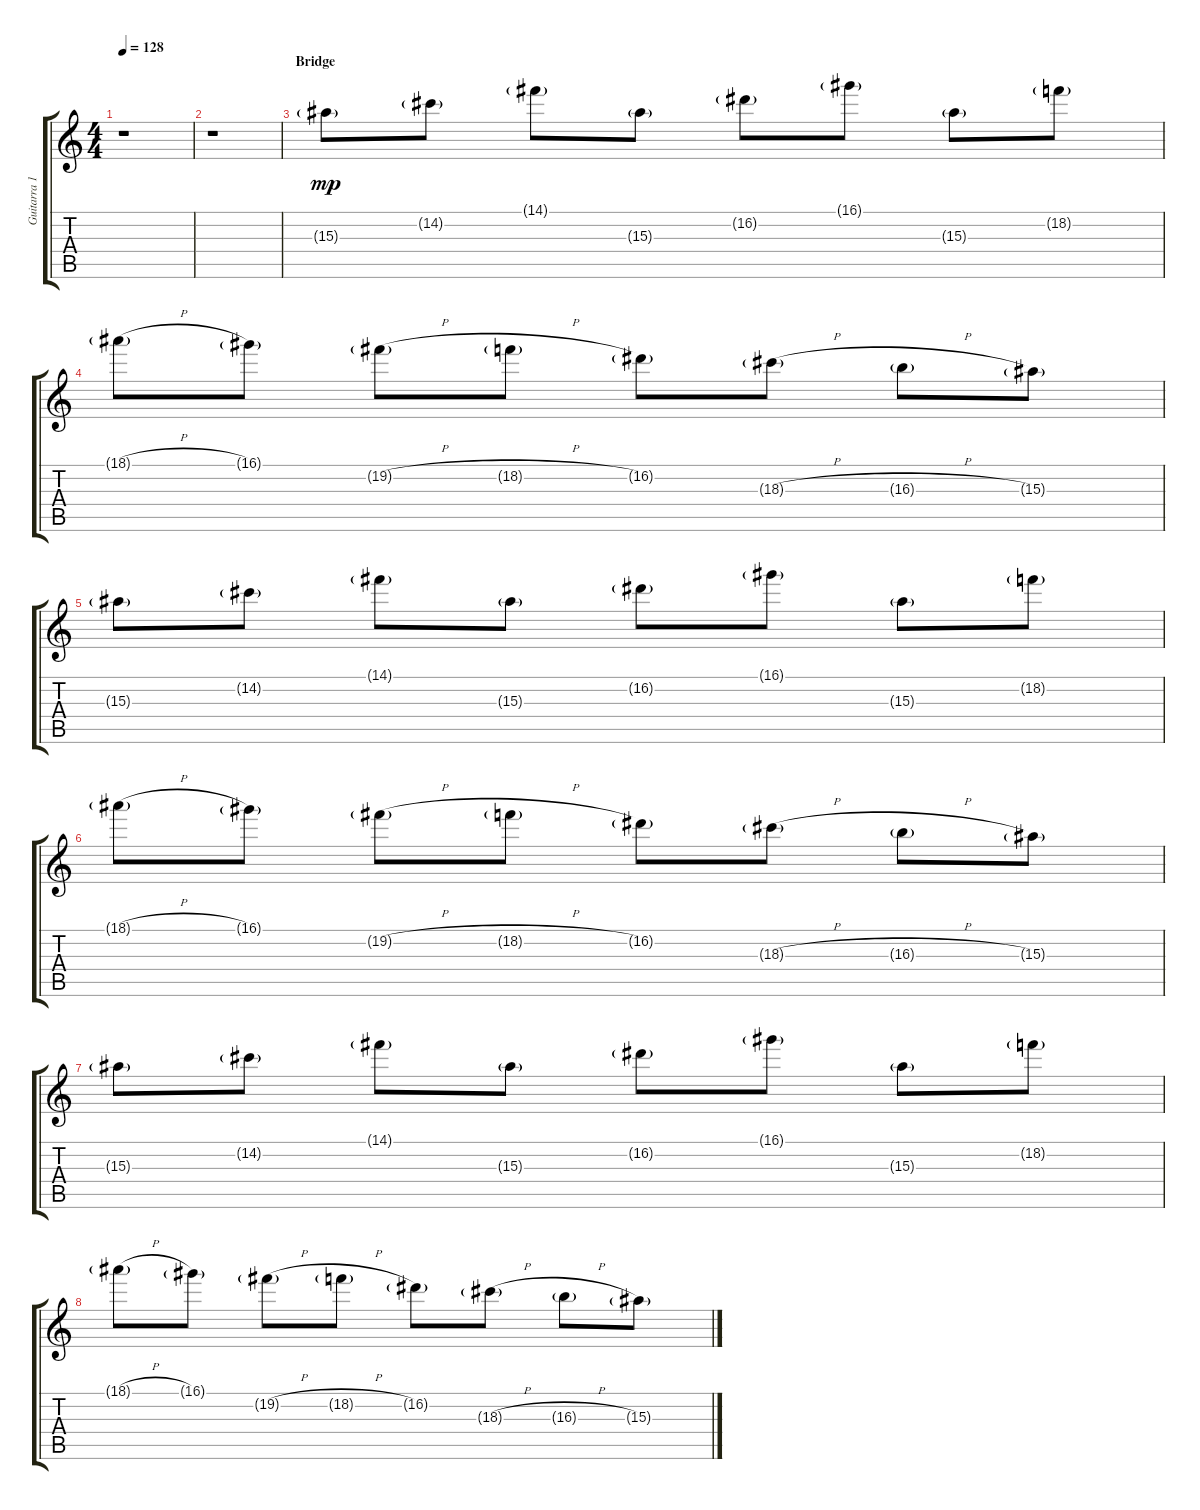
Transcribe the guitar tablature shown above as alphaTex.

\track ("Guitarra 1" "Guitarra 1") {instrument distortionguitar}
\staff {score tabs}
\tuning (E4 B3 G3 D3 A2 E2) {hide}
\ts (4 4)
\tempo 128
\clef g2
\ks c
r.1{dy mp} |
r.1 |
\section ("" "Bridge")
15.3{g}.8 14.2{g}.8 14.1{g}.8 15.3{g}.8 16.2{g}.8 16.1{g}.8 15.3{g}.8 18.2{g}.8 |
18.1{h g}.8 16.1{g}.8 19.2{h g}.8 18.2{h g}.8 16.2{g}.8 18.3{h g}.8 16.3{h g}.8 15.3{g}.8 |
15.3{g}.8 14.2{g}.8 14.1{g}.8 15.3{g}.8 16.2{g}.8 16.1{g}.8 15.3{g}.8 18.2{g}.8 |
18.1{h g}.8 16.1{g}.8 19.2{h g}.8 18.2{h g}.8 16.2{g}.8 18.3{h g}.8 16.3{h g}.8 15.3{g}.8 |
15.3{g}.8 14.2{g}.8 14.1{g}.8 15.3{g}.8 16.2{g}.8 16.1{g}.8 15.3{g}.8 18.2{g}.8 |
18.1{h g}.8 16.1{g}.8 19.2{h g}.8 18.2{h g}.8 16.2{g}.8 18.3{h g}.8 16.3{h g}.8 15.3{g}.8
